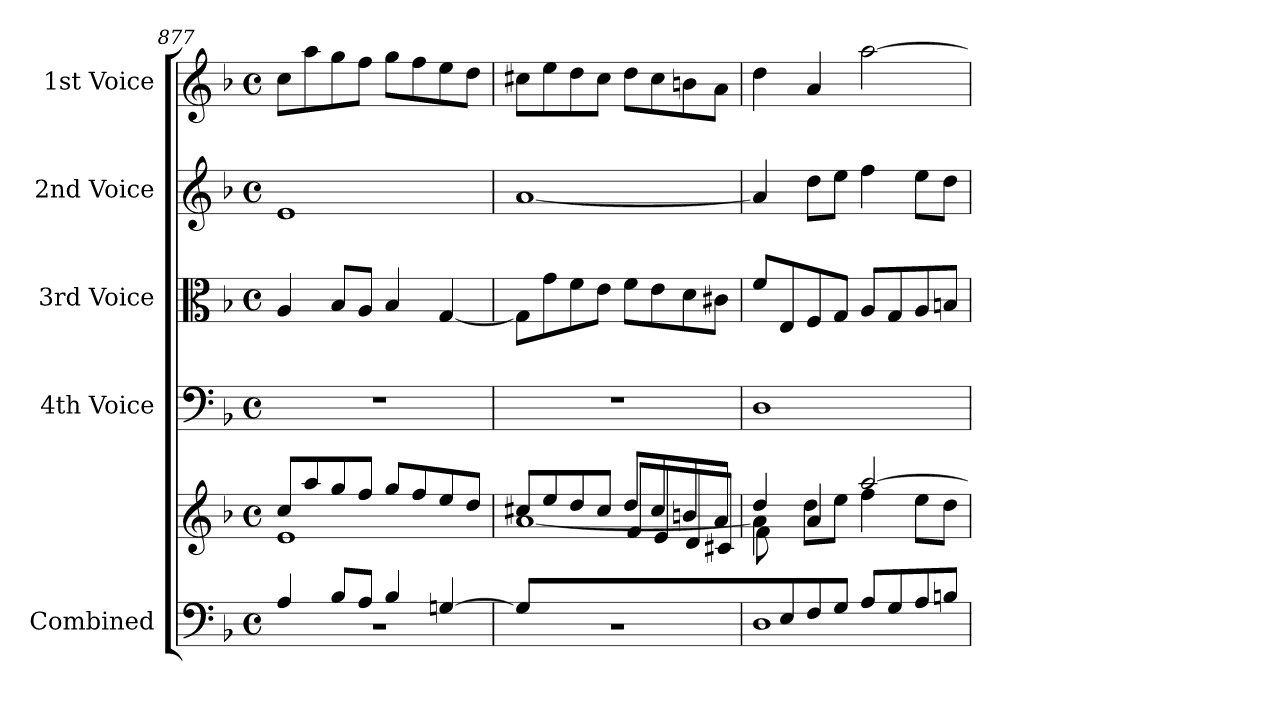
**kern	**kern	**kern	**kern	**kern	**kern
*part5	*part5	*part4	*part3	*part2	*part1
*staff6	*staff5	*staff4	*staff3	*staff2	*staff1
*I"Combined	*	*I"4th Voice	*I"3rd Voice	*I"2nd Voice	*I"1st Voice
!!LO:PB:g=z
*clefF4	*clefG2	*clefF4	*clefC3	*clefG2	*clefG2
*k[b-]	*k[b-]	*k[b-]	*k[b-]	*k[b-]	*k[b-]
*M4/4	*M4/4	*M4/4	*M4/4	*M4/4	*M4/4
*met(c)	*met(c)	*met(c)	*met(c)	*met(c)	*met(c)
=877	=877	=877	=877	=877	=877
*^	*^	*	*	*	*
4A/	1r	8cc/L	1e	1r	4A/	1e	8cc\L
.	.	8aa/	.	.	.	.	8aa\
8B-/L	.	8gg/	.	.	8B-/L	.	8gg\
8A/J	.	8ff/J	.	.	8A/J	.	8ff\J
4B-/	.	8gg/L	.	.	4B-/	.	8gg\L
.	.	8ff/	.	.	.	.	8ff\
[4Gn/	.	8ee/	.	.	[4G/	.	8ee\
.	.	8dd/J	.	.	.	.	8dd\J
=878	=878	=878	=878	=878	=878	=878	=878
*	*	*	*^	*	*	*	*
8G/L]	1r	8cc#X/L	[1a	8ryy	1r	8G\L]	[1a	8cc#X\L
2..ryy	.	8ee/	.	8g\	.	8g\	.	8ee\
.	.	8dd/	.	8f\	.	8f\	.	8dd\
.	.	8cc#/J	.	8e\J	.	8e\J	.	8cc#\J
.	.	8dd/L	.	8f/L	.	8f\L	.	8dd\L
.	.	8cc#/	.	8e/	.	8e\	.	8cc#\
.	.	8bn/	.	8d/	.	8d\	.	8bn\
.	.	8a/J	.	8c#X/J	.	8c#X\J	.	8a\J
=879	=879	=879	=879	=879	=879	=879	=879	=879
8ryy	1D	4dd/	4a\]	8f\L	1D	8f/L	4a/]	4dd\
8E/	.	.	.	2..ryy	.	8E/	.	.
8F/	.	4a/	8dd\L	.	.	8F/	8dd\L	4a/
8G/J	.	.	8ee\J	.	.	8G/J	8ee\J	.
8A/L	.	[2aa/	4ff\	.	.	8A/L	4ff\	[2aa\
8G/	.	.	.	.	.	8G/	.	.
8A/	.	.	8ee\L	.	.	8A/	8ee\L	.
8Bn/J	.	.	8dd\J	.	.	8Bn/J	8dd\J	.
*v	*v	*	*	*	*	*	*	*
*	*v	*v	*v	*	*	*	*
=	=	=	=	=	=
*-	*-	*-	*-	*-	*-
